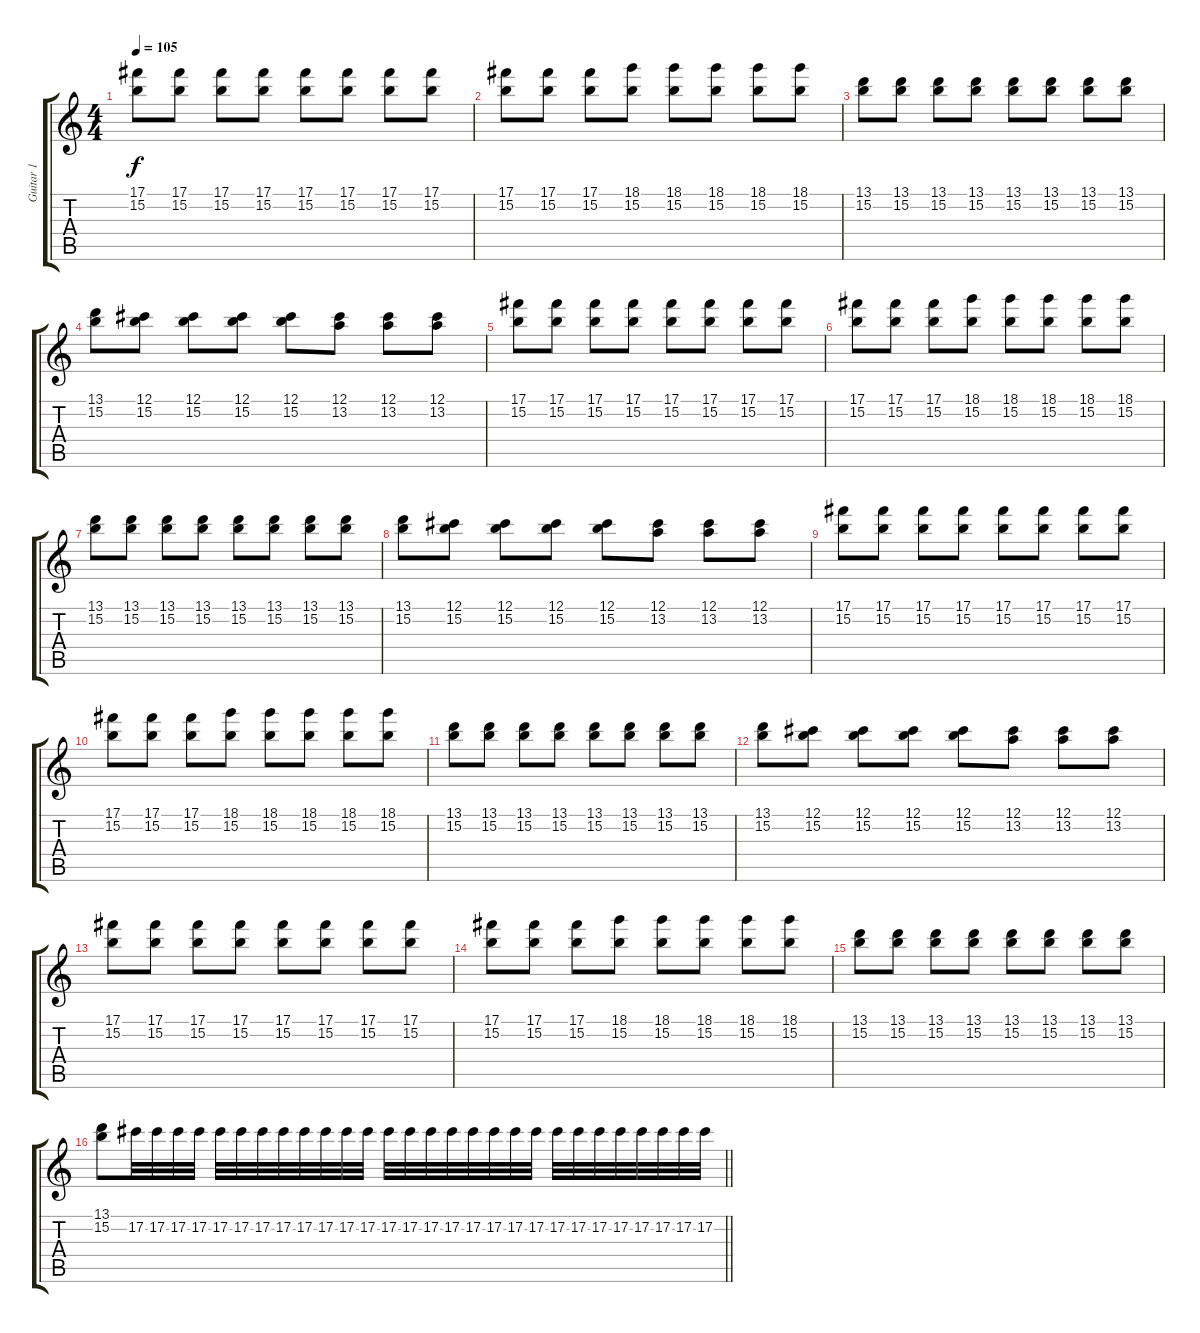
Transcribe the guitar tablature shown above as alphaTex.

\track ("Guitar 1" "Guitar 1") {instrument distortionguitar}
\staff {score tabs}
\tuning (Db4 Ab3 E3 B2 Gb2 B1) {hide}
\ts (4 4)
\section ("" "")
\tempo 105
\clef g2
\ks c
(17.1 15.2).8{dy f} (17.1 15.2).8 (17.1 15.2).8 (17.1 15.2).8 (17.1 15.2).8 (17.1 15.2).8 (17.1 15.2).8 (17.1 15.2).8 |
(17.1 15.2).8 (17.1 15.2).8 (17.1 15.2).8 (18.1 15.2).8 (18.1 15.2).8 (18.1 15.2).8 (18.1 15.2).8 (18.1 15.2).8 |
(13.1 15.2).8 (13.1 15.2).8 (13.1 15.2).8 (13.1 15.2).8 (13.1 15.2).8 (13.1 15.2).8 (13.1 15.2).8 (13.1 15.2).8 |
(13.1 15.2).8 (12.1 15.2).8 (12.1 15.2).8 (12.1 15.2).8 (12.1 15.2).8 (12.1 13.2).8 (12.1 13.2).8 (12.1 13.2).8 |
(17.1 15.2).8 (17.1 15.2).8 (17.1 15.2).8 (17.1 15.2).8 (17.1 15.2).8 (17.1 15.2).8 (17.1 15.2).8 (17.1 15.2).8 |
(17.1 15.2).8 (17.1 15.2).8 (17.1 15.2).8 (18.1 15.2).8 (18.1 15.2).8 (18.1 15.2).8 (18.1 15.2).8 (18.1 15.2).8 |
(13.1 15.2).8 (13.1 15.2).8 (13.1 15.2).8 (13.1 15.2).8 (13.1 15.2).8 (13.1 15.2).8 (13.1 15.2).8 (13.1 15.2).8 |
(13.1 15.2).8 (12.1 15.2).8 (12.1 15.2).8 (12.1 15.2).8 (12.1 15.2).8 (12.1 13.2).8 (12.1 13.2).8 (12.1 13.2).8 |
(17.1 15.2).8 (17.1 15.2).8 (17.1 15.2).8 (17.1 15.2).8 (17.1 15.2).8 (17.1 15.2).8 (17.1 15.2).8 (17.1 15.2).8 |
(17.1 15.2).8 (17.1 15.2).8 (17.1 15.2).8 (18.1 15.2).8 (18.1 15.2).8 (18.1 15.2).8 (18.1 15.2).8 (18.1 15.2).8 |
(13.1 15.2).8 (13.1 15.2).8 (13.1 15.2).8 (13.1 15.2).8 (13.1 15.2).8 (13.1 15.2).8 (13.1 15.2).8 (13.1 15.2).8 |
(13.1 15.2).8 (12.1 15.2).8 (12.1 15.2).8 (12.1 15.2).8 (12.1 15.2).8 (12.1 13.2).8 (12.1 13.2).8 (12.1 13.2).8 |
(17.1 15.2).8 (17.1 15.2).8 (17.1 15.2).8 (17.1 15.2).8 (17.1 15.2).8 (17.1 15.2).8 (17.1 15.2).8 (17.1 15.2).8 |
(17.1 15.2).8 (17.1 15.2).8 (17.1 15.2).8 (18.1 15.2).8 (18.1 15.2).8 (18.1 15.2).8 (18.1 15.2).8 (18.1 15.2).8 |
(13.1 15.2).8 (13.1 15.2).8 (13.1 15.2).8 (13.1 15.2).8 (13.1 15.2).8 (13.1 15.2).8 (13.1 15.2).8 (13.1 15.2).8 |
\barLineRight lightlight
(13.1 15.2).8 17.2.32 17.2.32 17.2.32 17.2.32 17.2.32 17.2.32 17.2.32 17.2.32 17.2.32 17.2.32 17.2.32 17.2.32 17.2.32 17.2.32 17.2.32 17.2.32 17.2.32 17.2.32 17.2.32 17.2.32 17.2.32 17.2.32 17.2.32 17.2.32 17.2.32 17.2.32 17.2.32 17.2.32
